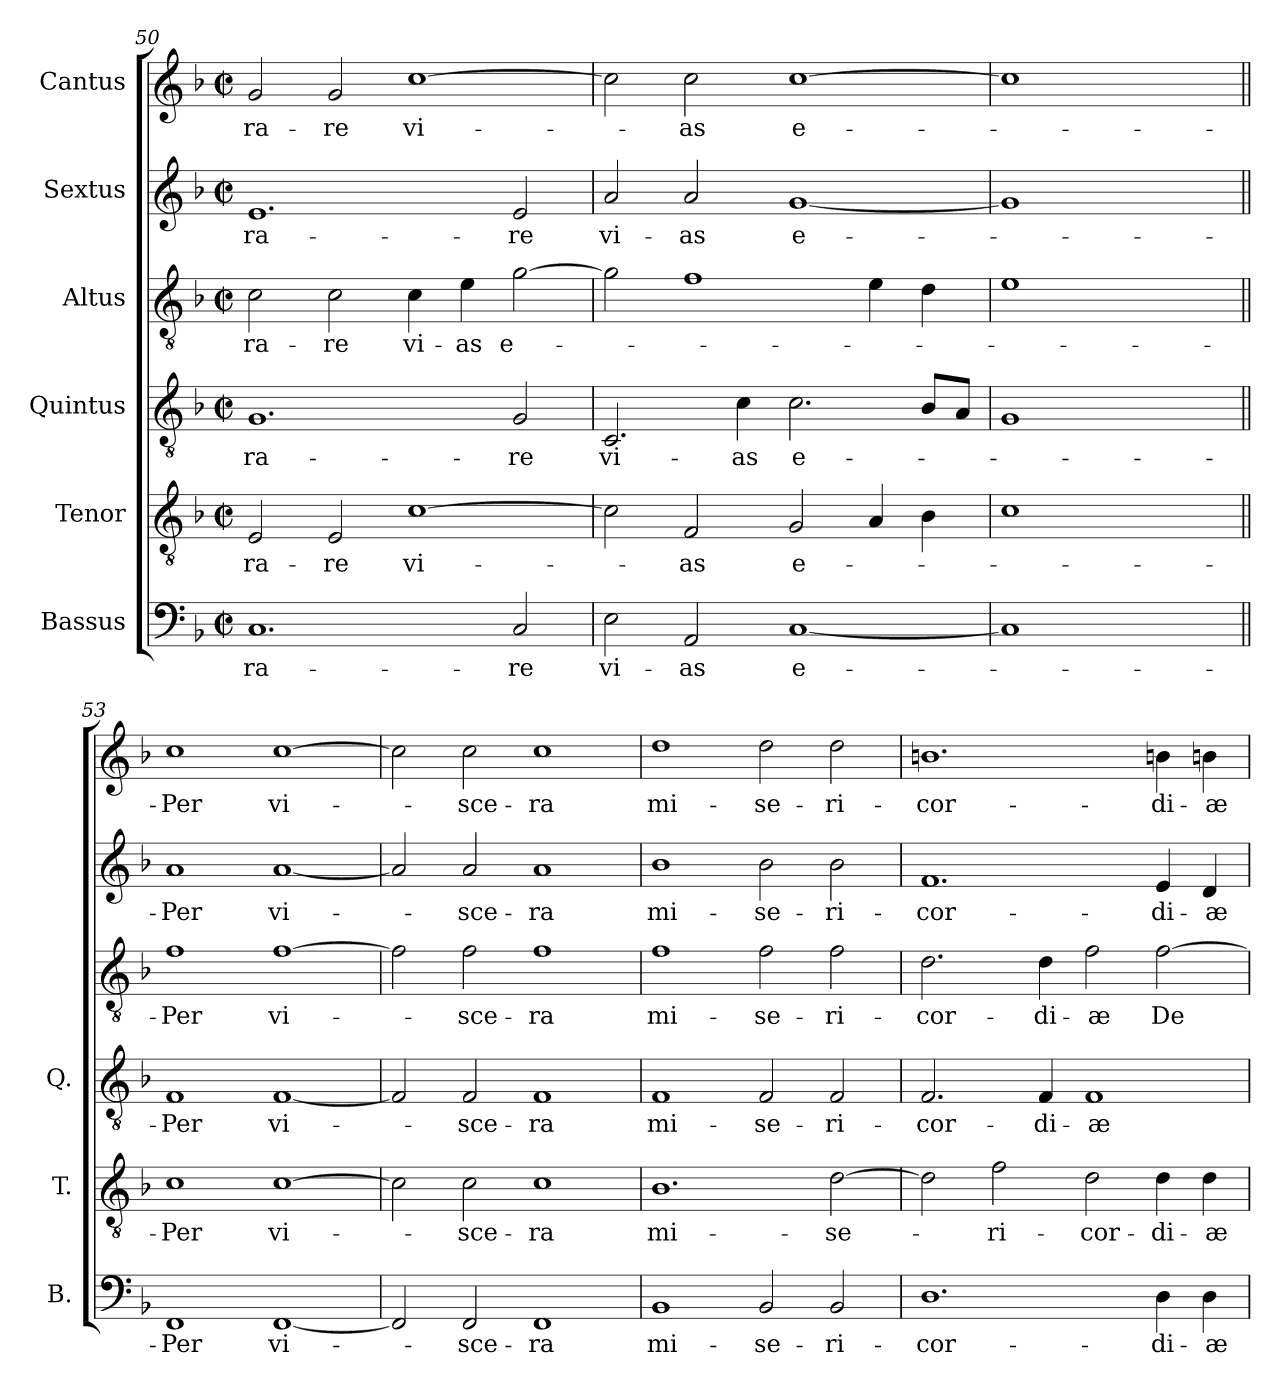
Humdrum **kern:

**kern	**text	**kern	**text	**kern	**text	**kern	**text	**kern	**text	**kern	**text
*part6	*part6	*part5	*part5	*part4	*part4	*part3	*part3	*part2	*part2	*part1	*part1
*staff6	*staff6	*staff5	*staff5	*staff4	*staff4	*staff3	*staff3	*staff2	*staff2	*staff1	*staff1
*I"Bassus	*	*I"Tenor	*	*I"Quintus	*	*I"Altus	*	*I"Sextus	*	*I"Cantus	*
*I'B.	*	*I'T.	*	*I'Q.	*	*	*	*	*	*	*
*clefF4	*	*clefGv2	*	*clefGv2	*	*clefGv2	*	*clefG2	*	*clefG2	*
*k[b-]	*	*k[b-]	*	*k[b-]	*	*k[b-]	*	*k[b-]	*	*k[b-]	*
*F:	*	*F:	*	*F:	*	*F:	*	*F:	*	*F:	*
*M2/2	*	*M2/2	*	*M2/2	*	*M2/2	*	*M2/2	*	*M2/2	*
*met(c|)	*	*met(c|)	*	*met(c|)	*	*met(c|)	*	*met(c|)	*	*met(c|)	*
=50	=50	=50	=50	=50	=50	=50	=50	=50	=50	=50	=50
1.C/	-ra-	2E/	-ra-	1.G/	-ra-	2c\	-ra-	1.e/	-ra-	2g/	-ra-
.	.	2E/	-re	.	.	2c\	-re	.	.	2g/	-re
.	.	[1c\	vi-	.	.	4c\	vi-	.	.	[1cc\	vi-
.	.	.	.	.	.	4e\	-as	.	.	.	.
2C/	-re	.	.	2G/	-re	[2g\	e-	2e/	-re	.	.
!!LO:PB:g=z
=51	=51	=51	=51	=51	=51	=51	=51	=51	=51	=51	=51
2E\	vi-	2c\]	.	2.C/	vi-	2g\]	.	2a/	vi-	2cc\]	.
2AA/	-as	2F/	-as	.	.	1f\	.	2a/	-as	2cc\	-as
.	.	.	.	4c\	-as	.	.	.	.	.	.
[1C/	e-	2G/	e-	2.c\	e-	.	.	[1g/	e-	[1cc\	e-
.	.	4A/	.	.	.	4e\	.	.	.	.	.
.	.	4B-\	.	8B-/L	.	4d\	.	.	.	.	.
.	.	.	.	8A/J	.	.	.	.	.	.	.
=52	=52	=52	=52	=52	=52	=52	=52	=52	=52	=52	=52
1C/]	.	1c\	.	1G/	.	1e\	.	1g/]	.	1cc\]	.
1FF/yy	-ius.	1c\yy	-ius.	1F/yy	-ius.	1f\yy	-ius.	1a/yy	-ius.	1cc\yy	-ius.
=53||	=53||	=53||	=53||	=53||	=53||	=53||	=53||	=53||	=53||	=53||	=53||
1FF/	Per	1c\	Per	1F/	Per	1f\	Per	1a/	Per	1cc\	Per
[1FF/	vi-	[1c\	vi-	[1F/	vi-	[1f\	vi-	[1a/	vi-	[1cc\	vi-
=54	=54	=54	=54	=54	=54	=54	=54	=54	=54	=54	=54
2FF/]	.	2c\]	.	2F/]	.	2f\]	.	2a/]	.	2cc\]	.
2FF/	-sce-	2c\	-sce-	2F/	-sce-	2f\	-sce-	2a/	-sce-	2cc\	-sce-
1FF/	-ra	1c\	-ra	1F/	-ra	1f\	-ra	1a/	-ra	1cc\	-ra
=55	=55	=55	=55	=55	=55	=55	=55	=55	=55	=55	=55
1BB-/	mi-	1.B-\	mi-	1F/	mi-	1f\	mi-	1b-\	mi-	1dd\	mi-
2BB-/	-se-	.	.	2F/	-se-	2f\	-se-	2b-\	-se-	2dd\	-se-
2BB-/	-ri-	[2d\	-se-	2F/	-ri-	2f\	-ri-	2b-\	-ri-	2dd\	-ri-
=56	=56	=56	=56	=56	=56	=56	=56	=56	=56	=56	=56
1.D\	-cor-	2d\]	.	2.F/	-cor-	2.d\	-cor-	1.f/	-cor-	1.bn\	-cor-
.	.	2f\	-ri-	.	.	.	.	.	.	.	.
.	.	.	.	4F/	-di-	4d\	-di-	.	.	.	.
.	.	2d\	-cor-	1F/	-æ	2f\	-æ	.	.	.	.
4D\	-di-	4d\	-di-	.	.	[2f\	De-	4e/	-di-	4bn\	-di-
4D\	-æ	4d\	-æ	.	.	.	.	4d/	-æ	4bn\	-æ
=	=	=	=	=	=	=	=	=	=	=	=
*-	*-	*-	*-	*-	*-	*-	*-	*-	*-	*-	*-
